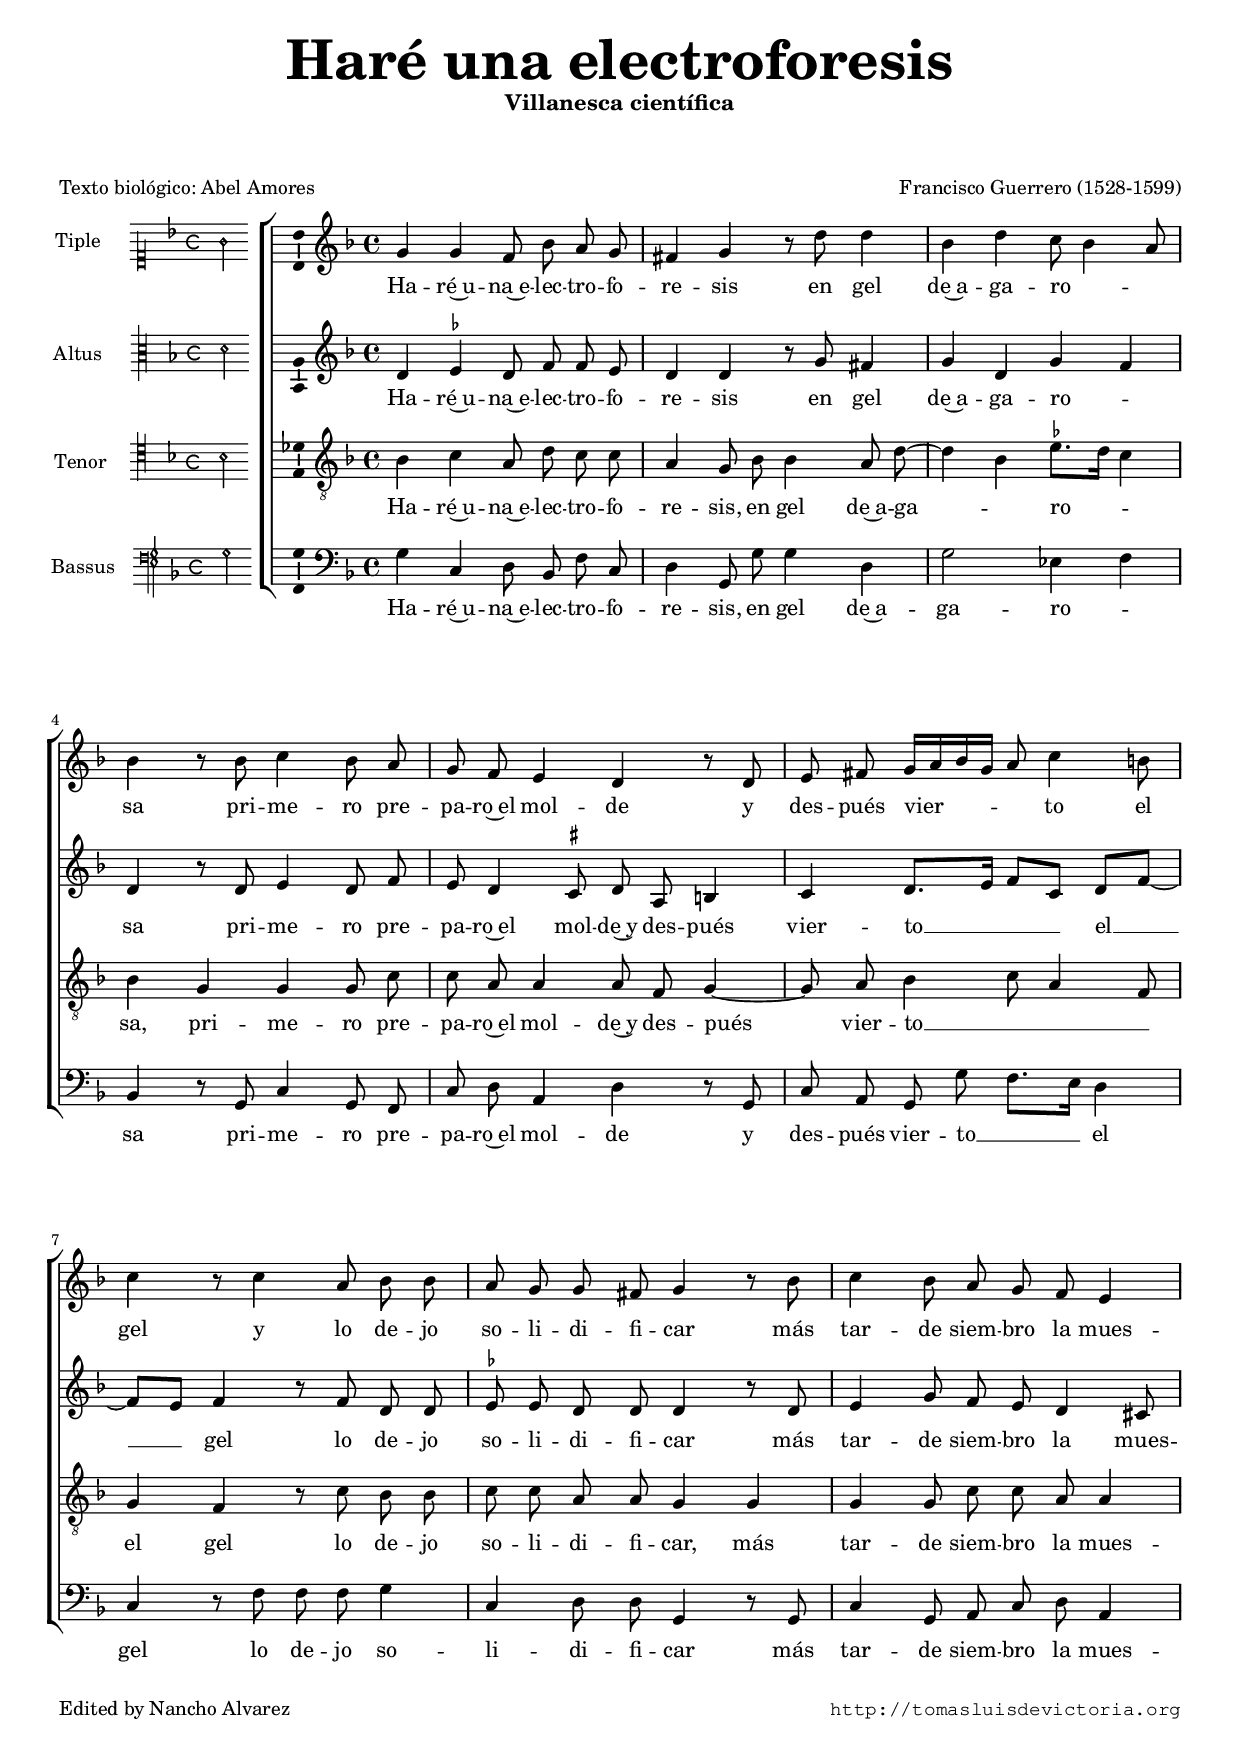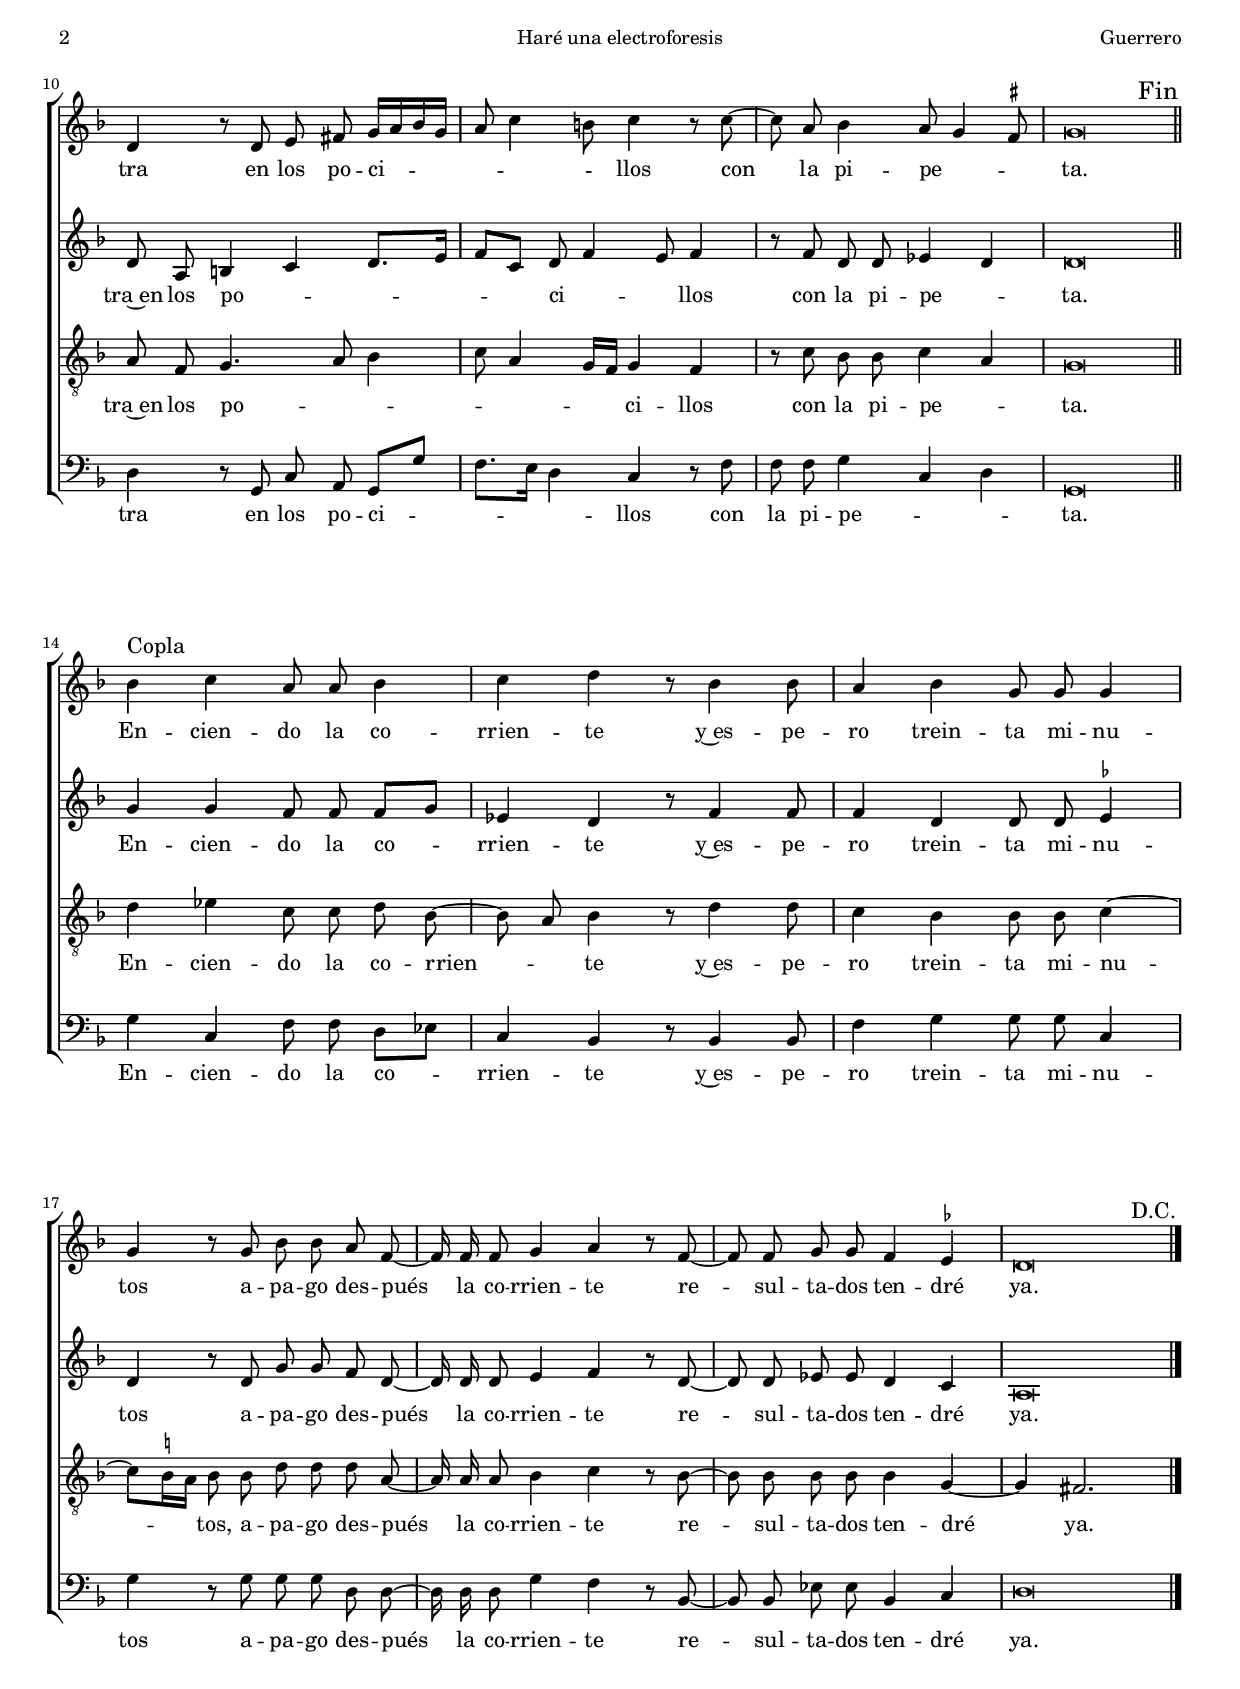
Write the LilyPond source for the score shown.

\version "2.18.0"

#(set-default-paper-size "a4")
#(set-global-staff-size 17.0)
#(ly:set-option 'point-and-click #f)
%mobile -s15.5 -i3.2

italicas=\override LyricText.font-shape = #'italic
rectas=\override LyricText.font-shape = #'upright
ss=\once \set suggestAccidentals = ##t
incipitwidth = 20

htitle="Haré una electroforesis"
hcomposer="Guerrero"

\header {
	title=\markup{\fontsize #5 "Haré una electroforesis"}
	subtitle=\markup{"Villanesca científica" }
	subsubtitle=\markup{\null \vspace #2 }
	composer="Francisco Guerrero (1528-1599)"
        pdfauthor=\composer
	%opus="(-)"
	poet=\markup{"Texto biológico: Abel Amores"}
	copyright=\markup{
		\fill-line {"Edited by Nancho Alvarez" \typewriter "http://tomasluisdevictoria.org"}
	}
%	tagline=""
}

global={\key f \major \time 4/4  \skip 1*13 \bar "||" \break
					\skip 1*7 \bar "|."
}

cantus={
	g'4 g' f'8 bes' a' g' |
	fis'4 g' r8 d'' d''4 |
	bes' d'' c''8 bes'4 a'8 | \break
	bes'4 r8 bes' c''4 bes'8 a' |
%5
	g' f' e'4 d' r8 d' |
	e' fis'  g'16[ a' bes' g'] a'8 c''4 b'8 |
	c''4 r8 c''4 a'8 bes'8 bes' |
	a'8 g'8 g' fis'8 g'4 r8 bes' |
	c''4 bes'8 a' g' f' e'4 |
%10
	d' r8 d' e' fis'  g'16[ a' bes' g'] |
	a'8 c''4 b'8 c''4 r8 c'' ~ |
	c'' a' bes'4 a'8 g'4 \ss fis'8 |
	g'\breve*1/2 |
	\override Score.TimeSignature.break-visibility = #end-of-line-invisible
        \override Score.RehearsalMark.self-alignment-X = #right
        \override Score.RehearsalMark.break-visibility =#begin-of-line-invisible
        \mark \markup{"Fin"}
        \once \override Score.TextScript.padding = #1.0
        s4*0^\markup{\larger "Copla"}

	bes'4 c'' a'8 a' bes'4 |
%15
	c''4 d'' r8 bes'4 bes'8 | 
	a'4 bes' g'8 g' g'4 |
	g' r8 g' bes'8 bes' a'8 f' ~ | 
	f'16 f' f'8 g'4 a' r8 f' ~ |
	f' f' g' g' f'4 \ss ees' |
%20
	d'\breve*1/2
	\mark \markup{\smaller "D.C."}
}

altus={
	d'4 \ss ees' d'8 f' f' ees' |
	d'4 d' r8 g' fis'4 |
	g' d' g' f' |
	d' r8 d' e'4 d'8 f' |
%5
	e' d'4 \ss cis'8 d' a b4 |
	c'  d'8.[ e'16] f'8[ c']  d'[ f'] ~ |
	 f'[ e'] f'4 r8 f' d' d' |
	\ss ees'8 ees' d'8 d' d'4 r8 d' |
	e'4 g'8 f' e' d'4 cis'8 |
%10
	d' a b4 c'  d'8.[ e'16] |
	f'8[ c'] d' f'4 e'8 f'4 |
	r8 f' d' d' ees'4 d'4 |
	d'\breve*1/2 |
	g'4 g' f'8 f' f'[ g'] |
%15
	ees'4 d' r8 f'4 f'8 |
	f'4 d' d'8 d' \ss ees'4 |
	d' r8 d' g'8 g' f'8 d' ~ |
	d'16 d' d'8 e'4 f' r8 d' ~ |
	d' d' ees' ees' d'4 c' |
%20
	a\breve*1/2
}

tenor={
	bes4 c' a8 d' c' c' |
	a4 g8 bes bes4 a8 d' ~ |
	d'4 bes4  \ss ees'8.[ d'16] c'4 |
	bes g g g8 c' |
%5
	c' a a4 a8 f g4 ~ |
	g8 a bes4 c'8 a4 f8 |
	g4 f r8 c' bes bes |
	c'8 c' a8 a g4 g |
	g g8 c' c' a a4 |
%10
	a8 f g4. a8 bes4 |
	c'8 a4  g16[ f] g4 f |
	r8 c' bes bes c'4 a4 |
	g\breve*1/2 |
	d'4 ees' c'8 c' d' bes ~ |
%15
	bes a bes4 r8 d'4 d'8 |
	c'4 bes bes8 bes c'4 ~ |
	 c'8[ \ss b16 a] b8 b d'8 d' d'8 a ~ |
	a16 a a8 bes4 c' r8 bes ~ |
	bes bes bes bes bes4 g ~ |
%20
	g fis2. %\breve*3/8
}

bassus={
	g4 c d8 bes, f c |
	d4 g,8 g g4 d |
	g2 ees4 f |
	bes, r8 g, c4 g,8 f, |
%5
	c d a,4 d r8 g, |
	c a, g, g  f8.[ e16] d4 |
	c r8 f f f g4 |
	c d8 d g,4 r8 g, |
	c4 g,8 a, c d a,4 |
%10
	d r8 g, c a, g,[ g] |
	 f8.[ e16] d4 c r8 f |
	f f g4 c d |
	g,\breve*1/2 |
	g4 c f8 f d[ ees] |
%15
	c4 bes, r8 bes,4 bes,8 |
	f4 g g8 g c4 |
	g r8 g g8 g d8 d ~ |
	d16 d d8 g4 f r8 bes, ~ |
	bes, bes, ees ees bes,4 c |
%20
	d\breve*1/2
}

textocantus=\lyricmode{
Ha -- ré~u -- na~e -- lec -- tro -- fo -- re -- sis
en gel de~a -- ga -- ro -- _ _ sa
pri -- me -- ro pre -- pa -- ro~el mol -- de
y des -- pués vier -- _ _ _ _ to el gel
y lo de -- jo so -- li -- di -- fi -- car
más tar -- de siem -- bro la mues -- tra
en los po -- ci -- _ _ _ _ _ _ llos
con _ la pi -- pe -- _ _ ta.

En -- cien -- do la co -- rrien -- te
y~es -- pe -- ro trein -- ta mi -- nu -- tos
a -- pa -- go des -- pués _ la co -- rrien -- te
re -- _ sul -- ta -- dos ten -- dré ya.
}


textoaltus=\lyricmode{
Ha -- ré~u -- na~e -- lec -- tro -- fo -- re -- sis
en gel de~a -- ga -- ro -- _ sa
pri -- me -- ro pre -- pa -- ro~el mol -- de~y
des -- pués vier -- to __ _ _ _ el __ _ _ _ gel
lo de -- jo so -- li -- di -- fi -- car
más tar -- de siem -- bro la mues -- tra~en
los po -- _ _ _ _ _ ci -- _ _ llos
con la pi -- pe -- _ ta.

En -- cien -- do la co -- _ rrien -- te
y~es -- pe -- ro trein -- ta mi -- nu -- tos
a -- pa -- go des -- pués _ la co -- rrien -- te
re -- _ sul -- ta -- dos ten -- dré ya.
}
textoaltusb=\lyricmode{
La ri -- sa nos ha ca -- bi -- do
el llo -- rar vos lo~a -- cep -- táis
y~a -- pe -- nas ha -- béis na -- ci -- do,
}

textotenor=\lyricmode{
Ha -- ré~u -- na~e -- lec -- tro -- fo -- re -- sis,
en gel de~a -- ga -- _ _ ro -- _ _ sa,
pri -- me -- ro pre -- pa -- ro~el mol -- de~y
des -- pués _ vier -- to __ _ _ _ el gel
lo de -- jo so -- li -- di -- fi -- car,
más tar -- de siem -- bro la mues -- tra~en
los po -- _ _ _ _ _ _ ci -- llos
con la pi -- pe -- _ ta.

En -- cien -- do la co -- rrien -- _ _ te
y~es -- pe -- ro trein -- ta mi -- nu -- _ _ _ tos,
a -- pa -- go des -- pués _ la co -- rrien -- te
re -- _ sul -- ta -- dos ten -- dré _ ya.
}
textotenorb=\lyricmode{
La ri -- sa nos ha ca -- bi -- do
el llo -- rar vos _ lo~a -- cep -- _ _ _ táis
y~a -- pe -- nas ha -- béis na -- ci -- do,
}

textobassus=\lyricmode{
Ha -- ré~u -- na~e -- lec -- tro -- fo -- re -- sis,
en gel de~a -- ga -- ro -- _ sa
pri -- me -- ro pre -- pa -- ro~el mol -- de
y des -- pués vier -- to __ _ _ el gel
lo de -- jo so -- li -- di -- fi -- car
más tar -- de siem -- bro la mues -- tra
en los po -- ci -- _ _ _ _ llos
con la pi -- pe -- _ _ ta.

En -- cien -- do la co -- _ rrien -- te
y~es -- pe -- ro trein -- ta mi -- nu -- tos
a -- pa -- go des -- pués _ la co -- rrien -- te
re -- _ sul -- ta -- dos ten -- dré ya.
}
textobassusb=\lyricmode{
La ri -- sa nos ha ca -- bi -- do
el llo -- rar vos lo~a -- cep -- _ táis
y~a -- pe -- nas ha -- béis na -- ci -- do
}


incipitcantus=\markup{
	\score{
		{ 
		\set Staff.instrumentName="Tiple     "
		\override NoteHead.style = #'neomensural
		\override Rest.style = #'neomensural
		\override Staff.TimeSignature.style = #'neomensural
		\cadenzaOn 
		\clef "petrucci-c1"
		\key f \major
		\time 4/4
		g'2
		} 
	\layout {
		\context {\Voice
			\remove Ligature_bracket_engraver
			\consists Mensural_ligature_engraver
		}
		line-width=\incipitwidth
		indent = 0
	}
	}
}

incipitaltus=\markup{
	\score{
		{ 
		\set Staff.instrumentName="Altus     "
		\override NoteHead.style = #'neomensural
		\override Rest.style = #'neomensural
		\override Staff.TimeSignature.style = #'neomensural
		\cadenzaOn 
		\clef "petrucci-c3"
		\key f \major
		\time 4/4
		d'2
		} 
	\layout {
		\context {\Voice
			\remove Ligature_bracket_engraver
			\consists Mensural_ligature_engraver
		}
		line-width=\incipitwidth
		indent = 0
	}
	}
}

incipittenor=\markup{
	\score{
		{ 
		\set Staff.instrumentName="Tenor    "
		\override NoteHead.style = #'neomensural 
		\override Rest.style = #'neomensural
		\override Staff.TimeSignature.style = #'neomensural
		\cadenzaOn 
		\clef "petrucci-c4"
		\key f \major
		\time 4/4
		bes2
		} 
	\layout {
		\context {\Voice
			\remove Ligature_bracket_engraver
			\consists Mensural_ligature_engraver
		}
		line-width=\incipitwidth
		indent=0
	}
	}
}

incipitbassus=\markup{
	\score{
		{ 
		\set Staff.instrumentName="Bassus   "
		\override NoteHead.style = #'neomensural 
		\override Rest.style = #'neomensural
		\override Staff.TimeSignature.style = #'neomensural
		\cadenzaOn 
		\clef "petrucci-f4"
		\key f \major
		\time 4/4
		g2
		} 
	\layout {
		\context {\Voice
			\remove Ligature_bracket_engraver
			\consists Mensural_ligature_engraver
		}
		line-width=\incipitwidth
		indent=0
	}
	}
}


\score {\transpose c' c'{
\new ChoirStaff<<

	\new Staff <<\global
	\new Voice="v1" {
		\set Staff.instrumentName=\incipitcantus
		\clef "treble"
		\cantus }
	\new Lyrics \lyricsto "v1" {\textocantus }
	%\new Lyrics \lyricsto "v1" {\textocantusb }
	>>

	\new Staff <<\global
	\new Voice="v2" {
		\set Staff.instrumentName=\incipitaltus
		\clef "treble"
		\altus }
	\new Lyrics \lyricsto "v2" {\textoaltus }
	%\new Lyrics \lyricsto "v2" {\textoaltusb }
	>>
	
	\new Staff <<\global
	\new Voice="v3" {
		\set Staff.instrumentName=\incipittenor
		\clef "G_8"
		\tenor }
	\new Lyrics \lyricsto "v3" {\textotenor }
	%\new Lyrics \lyricsto "v3" {\textotenorb }
	>>

	\new Staff <<\global
	\new Voice="v4" {
		\set Staff.instrumentName=\incipitbassus
		\clef "bass"
		\bassus }
	\new Lyrics \lyricsto "v4" {\textobassus }
	%\new Lyrics \lyricsto "v4" {\textobassusb }
	>>

>>

	}%transpose

\layout{ 
	\context {\Lyrics 
		\override VerticalAxisGroup.staff-affinity = #UP
		\override VerticalAxisGroup.nonstaff-relatedstaff-spacing =
			#'((basic-distance . 0) (minimum-distance . 0) (padding . 1))
		\override LyricText.font-size = #1.2
		\override LyricHyphen.minimum-distance = #0.5
	}
	\context {\Score 
		tempoHideNote = ##t
		\override BarNumber.padding = #2 
	}
	\context {\Voice 
		melismaBusyProperties = #'()
		autoBeaming = ##f
	}
	\context {\Staff 
                %\RemoveEmptyStaves
                %\override VerticalAxisGroup.remove-first = ##t
		\override VerticalAxisGroup.staff-staff-spacing =
			#'((basic-distance . 11) (minimum-distance . 0) (padding . 1))
		\consists Ambitus_engraver 
		\override LigatureBracket.padding = #1
	}
}

%\midi { \mtempo }

}


\paper{
	evenHeaderMarkup=\markup  \fill-line { \fromproperty #'page:page-number-string \htitle \hcomposer }
	oddHeaderMarkup= \markup  \fill-line { \on-the-fly #not-first-page \hcomposer \on-the-fly #not-first-page \htitle \on-the-fly #not-first-page \fromproperty #'page:page-number-string }
	%system-count=20
	%page-count = 8
	ragged-last-bottom = ##f
	indent=3.6\cm
	system-system-spacing =
	#'((basic-distance . 20) (minimum-distance . 0) (padding . 5))
	top-system-spacing = % header
	#'((basic-distance . 9) (minimum-distance . 0) (padding . 0))
	last-bottom-spacing = % footer
	#'((basic-distance . 12) (minimum-distance . 0) (padding . 0))
	markup-system-spacing.padding = #1.5
}
